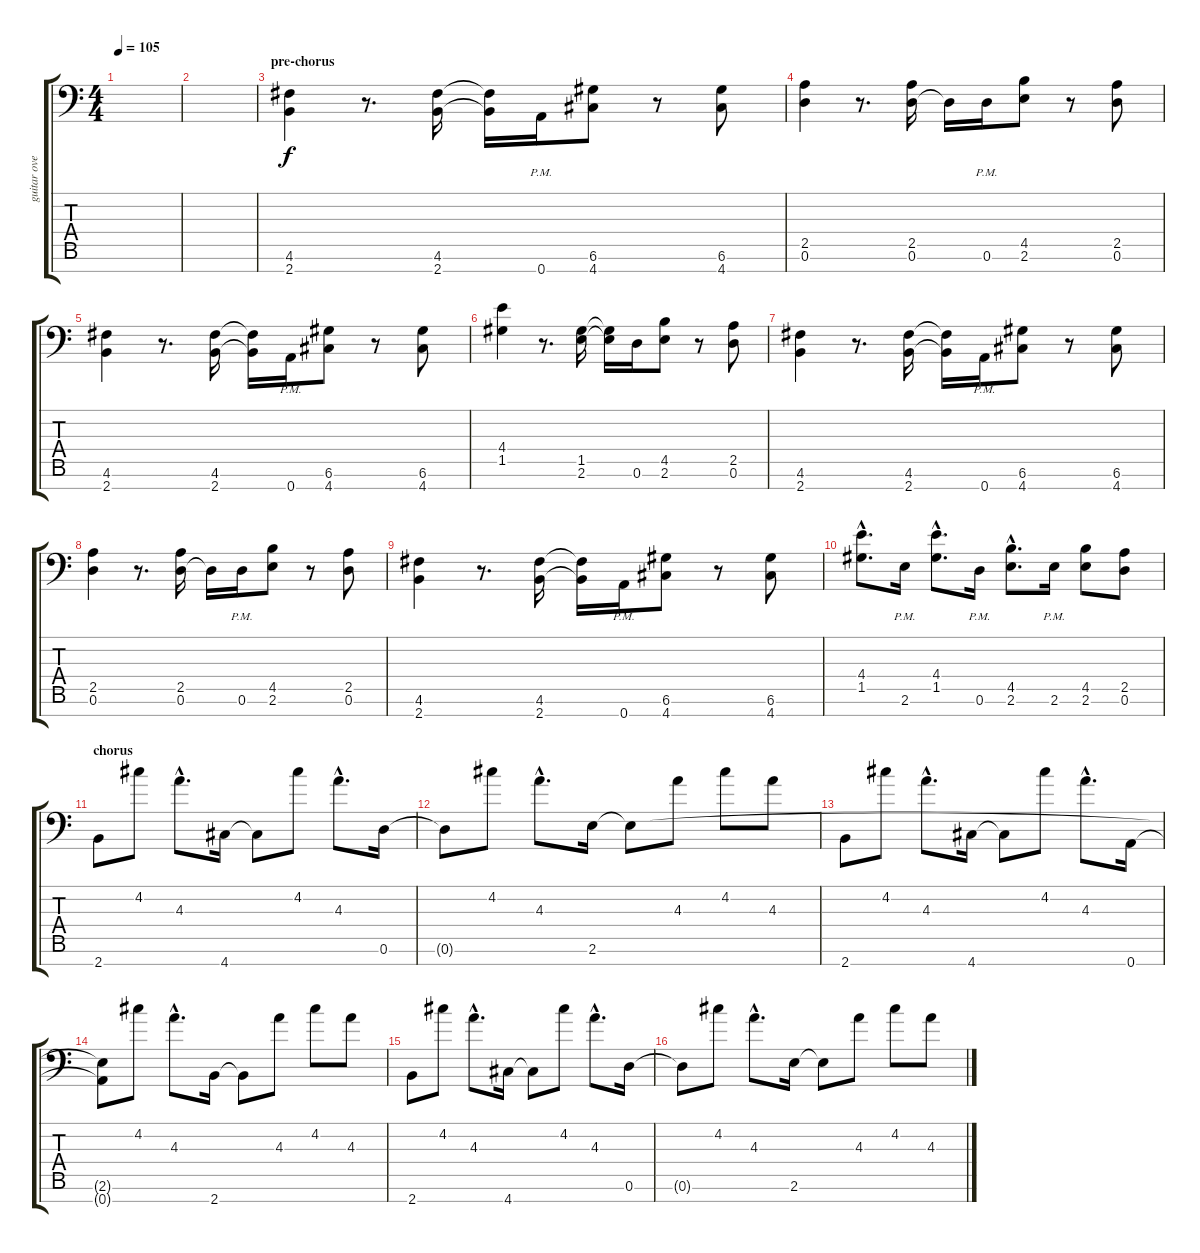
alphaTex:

\track ("guitar over dub" "guitar ove") {instrument overdrivenguitar}
\staff {score tabs}
\tuning (D4 A3 F3 C3 G2 D2 A1) {hide}
\ts (4 4)
\tempo 105
\clef f4
\ks c
|
|
\section ("" "pre-chorus")
(4.6 2.7).4 r.8{d} (4.6 2.7).16 (4.6{t} 2.7{t}).16 0.7{pm}.16 (6.6 4.7).8 r.8 (6.6 4.7).8 |
(2.5 0.6).4 r.8{d} (2.5 0.6).16 0.6{t}.16 0.6{pm}.16 (4.5 2.6).8 r.8 (2.5 0.6).8 |
(4.6 2.7).4 r.8{d} (4.6 2.7).16 (4.6{t} 2.7{t}).16 0.7{pm}.16 (6.6 4.7).8 r.8 (6.6 4.7).8 |
(4.4 1.5).4 r.8{d} (1.5 2.6).16 (1.5{t} 2.6{t}).16 0.6.16 (4.5 2.6).8 r.8 (2.5 0.6).8 |
(4.6 2.7).4 r.8{d} (4.6 2.7).16 (4.6{t} 2.7{t}).16 0.7{pm}.16 (6.6 4.7).8 r.8 (6.6 4.7).8 |
(2.5 0.6).4 r.8{d} (2.5 0.6).16 0.6{t}.16 0.6{pm}.16 (4.5 2.6).8 r.8 (2.5 0.6).8 |
(4.6 2.7).4 r.8{d} (4.6 2.7).16 (4.6{t} 2.7{t}).16 0.7{pm}.16 (6.6 4.7).8 r.8 (6.6 4.7).8 |
(4.4{hac} 1.5{hac}).8{d} 2.6{pm}.16 (4.4{hac} 1.5{hac}).8{d} 0.6{pm}.16 (4.5{hac} 2.6{hac}).8{d} 2.6{pm}.16 (4.5 2.6).8 (2.5 0.6).8 |
\section ("" "chorus")
2.7.8 4.2.8 4.3{hac}.8{d} 4.7.16 4.7{t}.8 4.2.8 4.3{hac}.8{d} 0.6.16 |
0.6{t}.8 4.2.8 4.3{hac}.8{d} 2.6.16 2.6{t}.8 4.3.8 4.2.8 4.3.8 |
2.7.8 4.2.8 4.3{hac}.8{d} 4.7.16 4.7{t}.8 4.2.8 4.3{hac}.8{d} 0.7.16 |
(2.6{t} 0.7{t}).8 4.2.8 4.3{hac}.8{d} 2.7.16 2.7{t}.8 4.3.8 4.2.8 4.3.8 |
2.7.8 4.2.8 4.3{hac}.8{d} 4.7.16 4.7{t}.8 4.2.8 4.3{hac}.8{d} 0.6.16 |
0.6{t}.8 4.2.8 4.3{hac}.8{d} 2.6.16 2.6{t}.8 4.3.8 4.2.8 4.3.8
